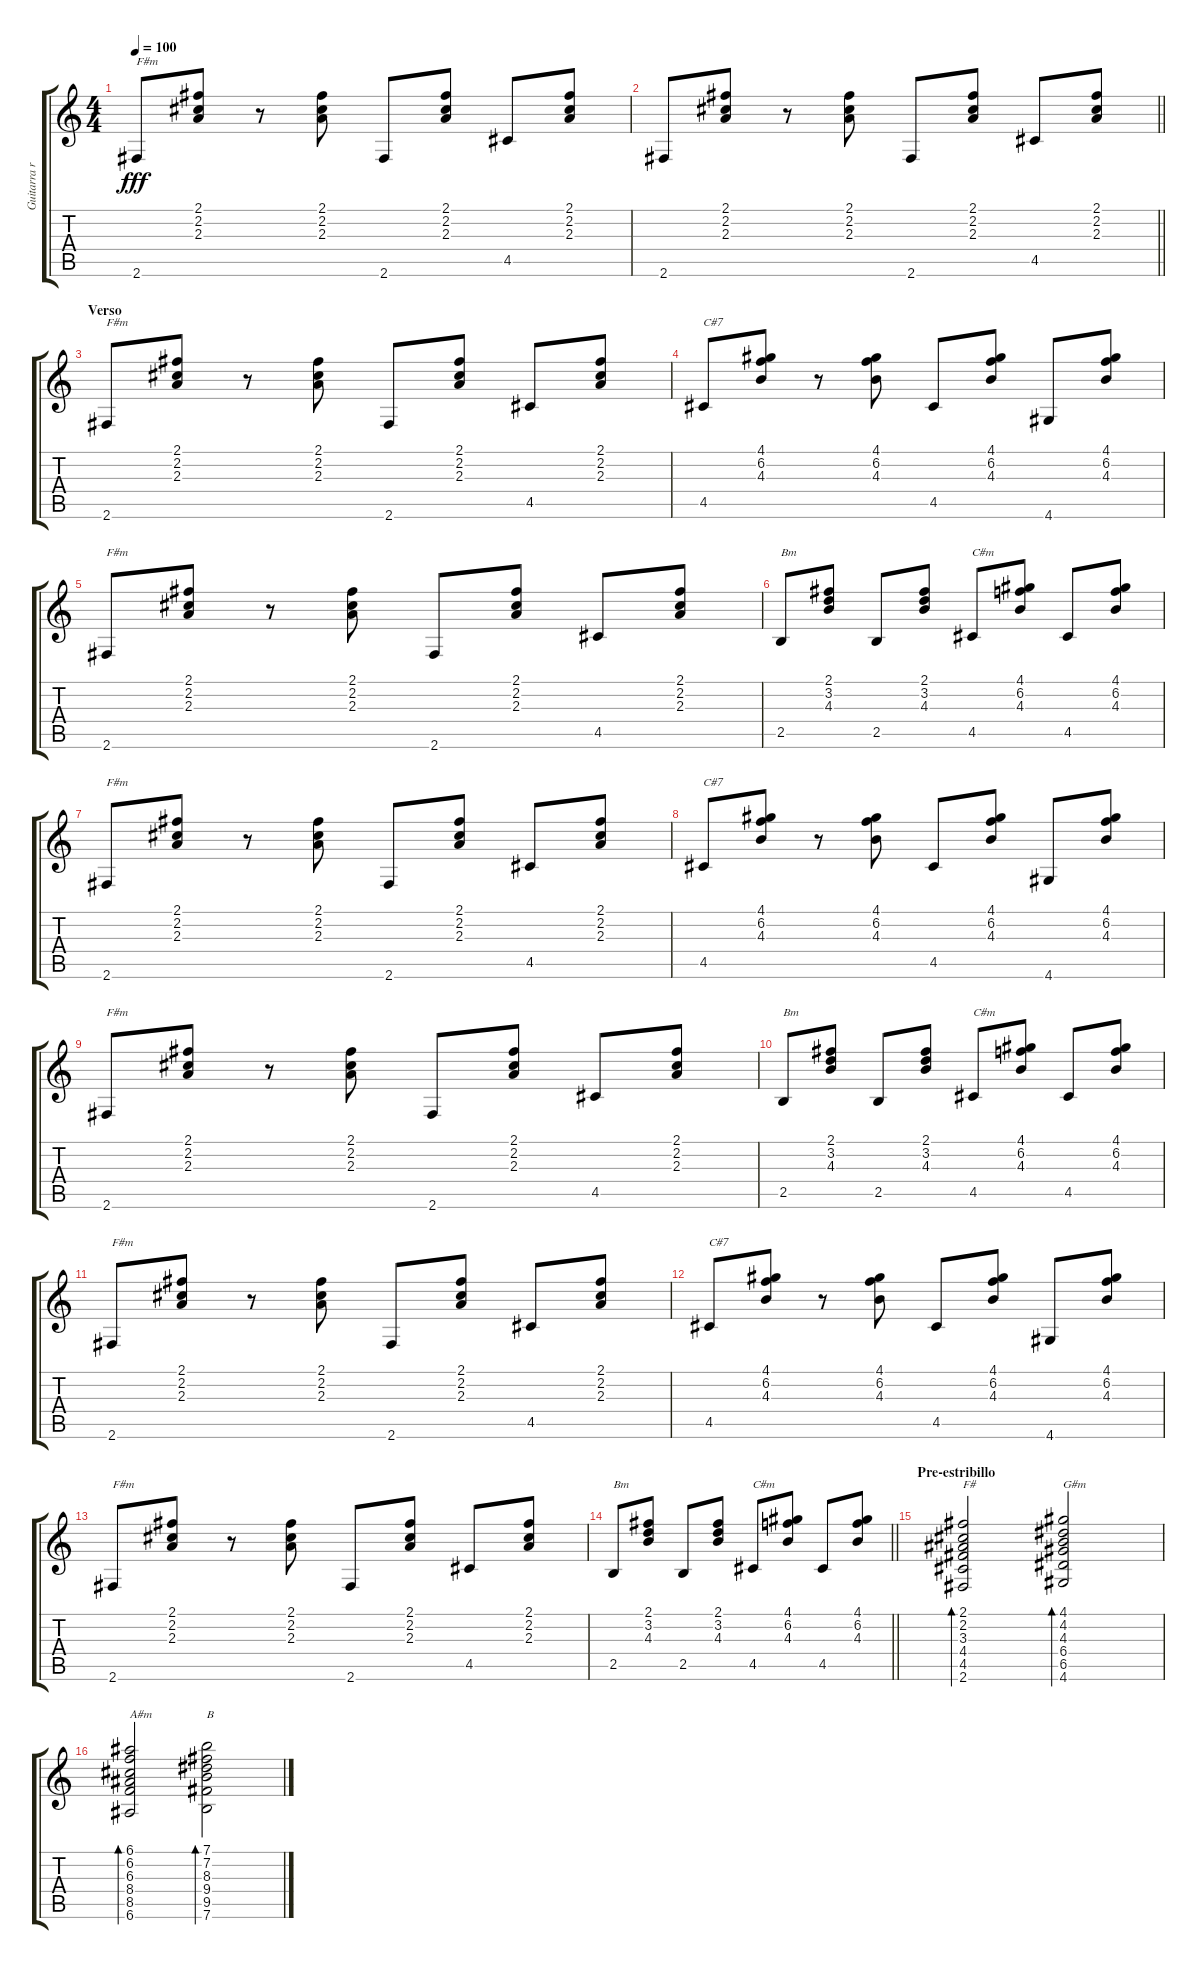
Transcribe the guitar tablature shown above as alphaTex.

\track ("Guitarra rítmica" "Guitarra r") {instrument acousticguitarnylon}
\staff {score tabs}
\tuning (E4 B3 G3 D3 A2 E2) {hide}
\ts (4 4)
\tempo 100
\clef g2
\ks c
2.6.8{txt "F#m" dy fff} (2.1 2.2 2.3).8 r.8 (2.1 2.2 2.3).8 2.6.8 (2.1 2.2 2.3).8 4.5.8 (2.1 2.2 2.3).8 |
\barLineRight lightlight
2.6.8 (2.1 2.2 2.3).8 r.8 (2.1 2.2 2.3).8 2.6.8 (2.1 2.2 2.3).8 4.5.8 (2.1 2.2 2.3).8 |
\section ("" "Verso")
2.6.8{txt "F#m"} (2.1 2.2 2.3).8 r.8 (2.1 2.2 2.3).8 2.6.8 (2.1 2.2 2.3).8 4.5.8 (2.1 2.2 2.3).8 |
4.5.8{txt "C#7"} (4.1 6.2 4.3).8 r.8 (4.1 6.2 4.3).8 4.5.8 (4.1 6.2 4.3).8 4.6.8 (4.1 6.2 4.3).8 |
2.6.8{txt "F#m"} (2.1 2.2 2.3).8 r.8 (2.1 2.2 2.3).8 2.6.8 (2.1 2.2 2.3).8 4.5.8 (2.1 2.2 2.3).8 |
2.5.8{txt "Bm"} (2.1 3.2 4.3).8 2.5.8 (2.1 3.2 4.3).8 4.5.8{txt "C#m"} (4.1 6.2 4.3).8 4.5.8 (4.1 6.2 4.3).8 |
2.6.8{txt "F#m"} (2.1 2.2 2.3).8 r.8 (2.1 2.2 2.3).8 2.6.8 (2.1 2.2 2.3).8 4.5.8 (2.1 2.2 2.3).8 |
4.5.8{txt "C#7"} (4.1 6.2 4.3).8 r.8 (4.1 6.2 4.3).8 4.5.8 (4.1 6.2 4.3).8 4.6.8 (4.1 6.2 4.3).8 |
2.6.8{txt "F#m"} (2.1 2.2 2.3).8 r.8 (2.1 2.2 2.3).8 2.6.8 (2.1 2.2 2.3).8 4.5.8 (2.1 2.2 2.3).8 |
2.5.8{txt "Bm"} (2.1 3.2 4.3).8 2.5.8 (2.1 3.2 4.3).8 4.5.8{txt "C#m"} (4.1 6.2 4.3).8 4.5.8 (4.1 6.2 4.3).8 |
2.6.8{txt "F#m"} (2.1 2.2 2.3).8 r.8 (2.1 2.2 2.3).8 2.6.8 (2.1 2.2 2.3).8 4.5.8 (2.1 2.2 2.3).8 |
4.5.8{txt "C#7"} (4.1 6.2 4.3).8 r.8 (4.1 6.2 4.3).8 4.5.8 (4.1 6.2 4.3).8 4.6.8 (4.1 6.2 4.3).8 |
2.6.8{txt "F#m"} (2.1 2.2 2.3).8 r.8 (2.1 2.2 2.3).8 2.6.8 (2.1 2.2 2.3).8 4.5.8 (2.1 2.2 2.3).8 |
\barLineRight lightlight
2.5.8{txt "Bm"} (2.1 3.2 4.3).8 2.5.8 (2.1 3.2 4.3).8 4.5.8{txt "C#m"} (4.1 6.2 4.3).8 4.5.8 (4.1 6.2 4.3).8 |
\section ("" "Pre-estribillo")
(2.1 2.2 3.3 4.4 4.5 2.6).2{bd 60 txt "F#"} (4.1 4.2 4.3 6.4 6.5 4.6).2{bd 60 txt "G#m"} |
(6.1 6.2 6.3 8.4 8.5 6.6).2{bd 60 txt "A#m"} (7.1 7.2 8.3 9.4 9.5 7.6).2{bd 60 txt "B"}
